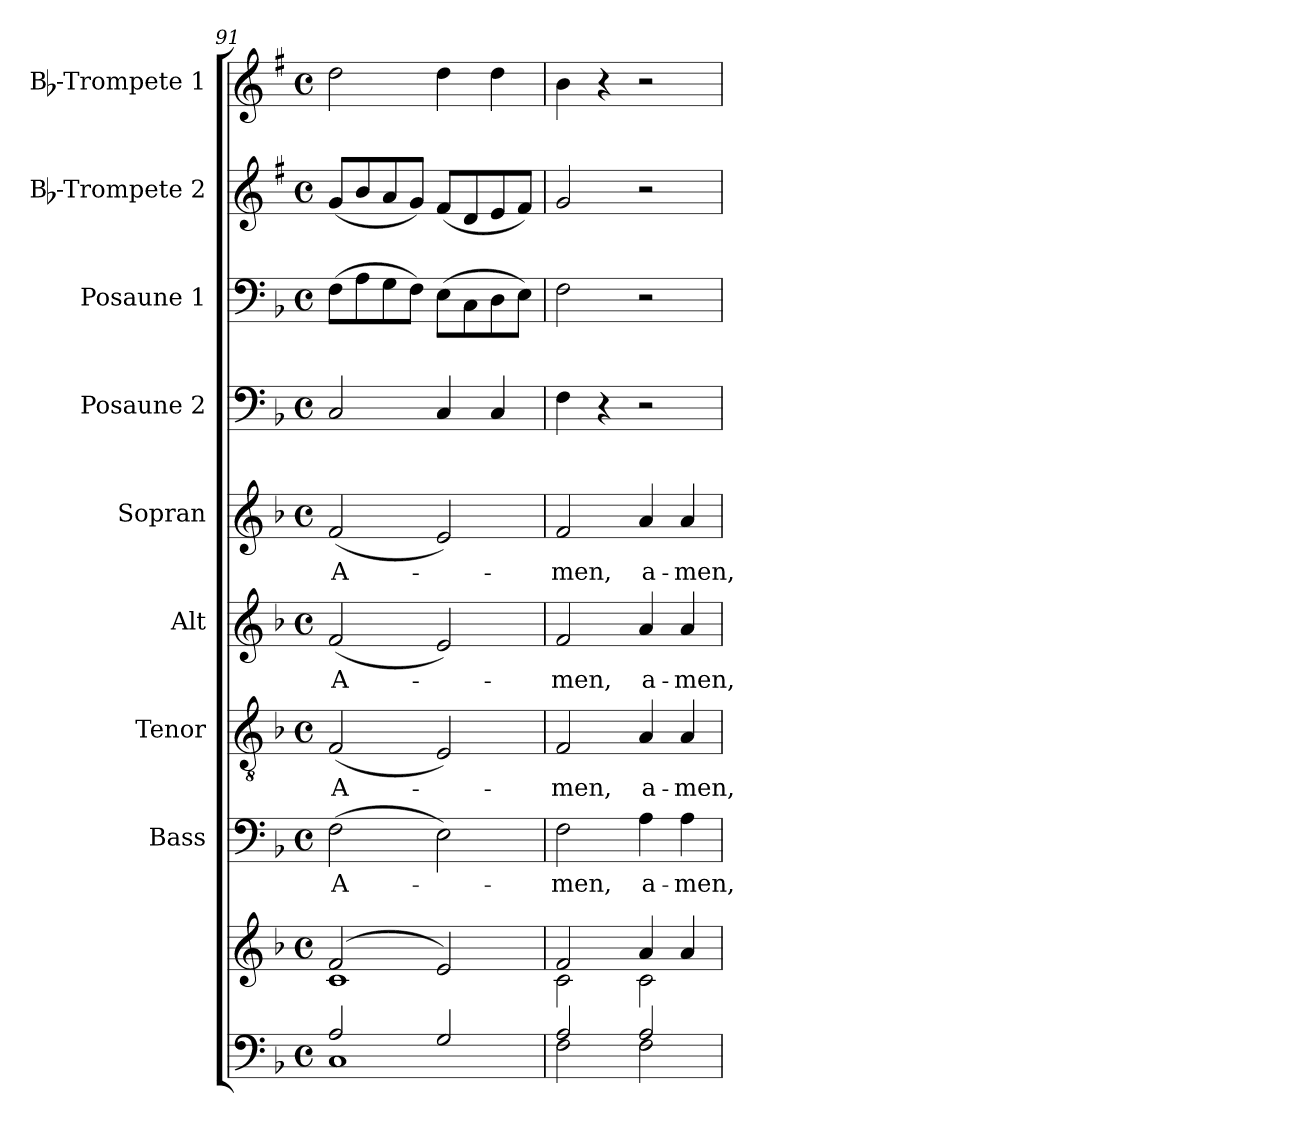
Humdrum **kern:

**kern	**kern	**kern	**text	**kern	**text	**kern	**text	**kern	**text	**kern	**kern	**kern	**kern
*part9	*part9	*part8	*part8	*part7	*part7	*part6	*part6	*part5	*part5	*part4	*part3	*part2	*part1
*staff10	*staff9	*staff8	*staff8	*staff7	*staff7	*staff6	*staff6	*staff5	*staff5	*staff4	*staff3	*staff2	*staff1
*	*	*I"Bass	*	*I"Tenor	*	*I"Alt	*	*I"Sopran	*	*I"Posaune 2	*I"Posaune 1	*I"Bb-Trompete 2	*I"Bb-Trompete 1
*	*	*I'B.	*	*I'T.	*	*I'A.	*	*I'S.	*	*I'Pos. 2	*I'Pos. 1	*I'Bb Trp. 2	*I'Bb Trp. 1
*clefF4	*clefG2	*clefF4	*	*clefGv2	*	*clefG2	*	*clefG2	*	*clefF4	*clefF4	*clefG2	*clefG2
*	*	*	*	*	*	*	*	*	*	*	*	*ITrd1c2	*ITrd1c2
*k[b-]	*k[b-]	*k[b-]	*	*k[b-]	*	*k[b-]	*	*k[b-]	*	*k[b-]	*k[b-]	*k[b-]	*k[b-]
*F:	*F:	*F:	*	*F:	*	*F:	*	*F:	*	*F:	*F:	*F:	*F:
*M4/4	*M4/4	*M4/4	*	*M4/4	*	*M4/4	*	*M4/4	*	*M4/4	*M4/4	*M4/4	*M4/4
*met(c)	*met(c)	*met(c)	*	*met(c)	*	*met(c)	*	*met(c)	*	*met(c)	*met(c)	*met(c)	*met(c)
=91	=91	=91	=91	=91	=91	=91	=91	=91	=91	=91	=91	=91	=91
*^	*^	*	*	*	*	*	*	*	*	*	*	*	*
!	!	!	!	!	!LO:LY:b	!	!LO:LY:b	!	!LO:LY:b	!	!LO:LY:b	!	!	!	!
2A/	1C	(2f/	1c	(>2F\	A-	(<2F/	A-	(<2f/	A-	(<2f/	A-	2C/	(>8F\L	(<8f/L	2cc\
.	.	.	.	.	.	.	.	.	.	.	.	.	8A\	8a/	.
.	.	.	.	.	.	.	.	.	.	.	.	.	8G\	8g/	.
.	.	.	.	.	.	.	.	.	.	.	.	.	8F\J)	8f/J)	.
2G/	.	2e/)	.	2E\)	.	2E/)	.	2e/)	.	2e/)	.	4C/	(>8E\L	(<8e/L	4cc\
.	.	.	.	.	.	.	.	.	.	.	.	.	8C\	8c/	.
.	.	.	.	.	.	.	.	.	.	.	.	4C/	8D\	8d/	4cc\
.	.	.	.	.	.	.	.	.	.	.	.	.	8E\J)	8e/J)	.
=92	=92	=92	=92	=92	=92	=92	=92	=92	=92	=92	=92	=92	=92	=92	=92
!	!	!	!	!	!LO:LY:b	!	!LO:LY:b	!	!LO:LY:b	!	!LO:LY:b	!	!	!	!
2A/	2F\	2f/	2c\	2F\	-men,	2F/	-men,	2f/	-men,	2f/	-men,	4F\	2F\	2f/	4a\
.	.	.	.	.	.	.	.	.	.	.	.	4r	.	.	4r
!	!	!	!	!	!LO:LY:b	!	!LO:LY:b	!	!LO:LY:b	!	!LO:LY:b	!	!	!	!
2A/	2F\	4a/	2c\	4A\	a-	4A/	a-	4a/	a-	4a/	a-	2r	2r	2r	2r
!	!	!	!	!	!LO:LY:b	!	!LO:LY:b	!	!LO:LY:b	!	!LO:LY:b	!	!	!	!
.	.	4a/	.	4A\	-men,	4A/	-men,	4a/	-men,	4a/	-men,	.	.	.	.
*v	*v	*	*	*	*	*	*	*	*	*	*	*	*	*	*
*	*v	*v	*	*	*	*	*	*	*	*	*	*	*	*
=	=	=	=	=	=	=	=	=	=	=	=	=	=
*-	*-	*-	*-	*-	*-	*-	*-	*-	*-	*-	*-	*-	*-
